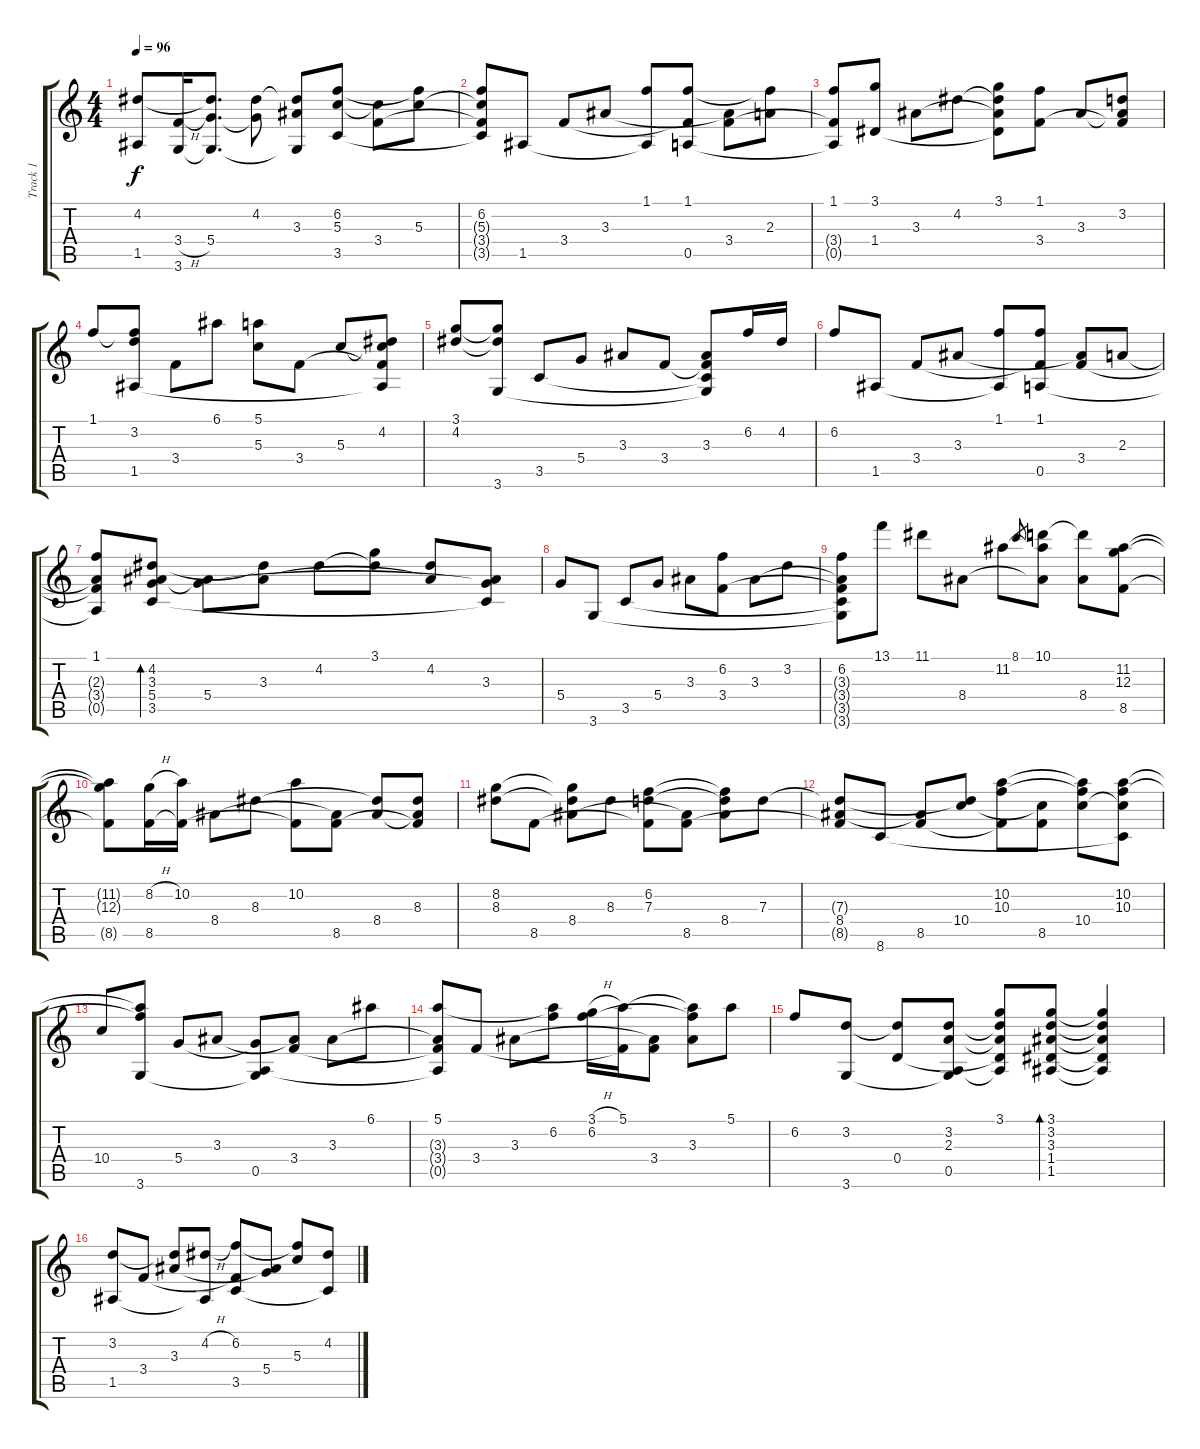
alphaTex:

\track ("Track 1" "Track 1") {instrument acousticguitarsteel}
\staff {score tabs}
\tuning (E4 B3 G3 D3 A2 E2) {hide}
\ts (4 4)
\tempo 96
\clef g2
\ks c
(4.2 1.5{t}).8{dy f} (3.4{h} 3.6).16 (4.2{t} 5.4 3.6{t}).8{d} (4.2 5.4{t}).8 (4.2{t} 3.3 3.6{t}).8 (6.2 5.3 3.5).8 (5.3{t} 3.4).8 (6.2{t} 5.3).8 |
(6.2 5.3{t} 3.4{t} 3.5{t}).8 1.5.8 3.4.8 3.3.8 (1.1 1.5{t}).8 (1.1 3.4{t} 0.5).8 (3.3{t} 3.4).8 (1.1{t} 2.3).8 |
(1.1 3.4{t} 0.5{t}).8 (3.1 1.4).8 3.3.8 4.2.8 (3.1 4.2{t} 3.3{t} 1.4{t}).8 (1.1 3.4).8 3.3.8 (3.2 3.3{t} 3.4{t}).8 |
1.1.8 (1.1{t} 3.2 1.5).8 3.4.8 6.1.8 (5.1 5.3).8 3.4.8 5.3.8 (4.2 5.3{t} 3.4{t} 1.5{t}).8 |
(3.1 4.2).8 (3.1{t} 4.2{t} 3.6).8 3.5.8 5.4.8 3.3.8 3.4.8 (3.3 3.4{t} 3.5{t} 3.6{t}).8 6.2.16 4.2.16 |
6.2.8 1.5.8 3.4.8 3.3.8 (1.1 1.5{t}).8 (1.1 3.4{t} 0.5).8 (3.3{t} 3.4).8 2.3.8 |
(1.1 2.3{t} 3.4{t} 0.5{t}).8 (4.2 3.3 5.4 3.5).8{bd 120} (3.3{t} 5.4).8 (4.2{t} 3.3).8 4.2.8 (3.1 4.2{t}).8 (4.2 3.3{t}).8 (3.3 5.4{t} 3.5{t}).8 |
5.4.8 3.6.8 3.5.8 5.4.8 3.3.8 (6.2 3.4).8 3.3.8 3.2.8 |
(6.2 3.3{t} 3.4{t} 3.5{t} 3.6{t}).8 13.1.8 11.1.8 8.4.8 11.2.8 8.1.8{gr} (10.1 11.2{t} 8.4{t}).8 (10.1{t} 8.4).8 (11.2 12.3 8.5).8 |
(11.2{t} 12.3{t} 8.5{t}).8 (8.2{h} 8.5).16 (10.2 8.5{t}).16 8.4.8 8.3.8 (10.2 8.5{t}).8 (8.4{t} 8.5).8 (8.3{t} 8.4).8 (8.3 8.4{t} 8.5{t}).8 |
(8.2 8.3).8 8.5.8 (8.2{t} 8.3{t} 8.4).8 8.3.8 (6.2 7.3 8.5{t}).8 (8.4{t} 8.5).8 (6.2{t} 7.3{t} 8.4).8 7.3.8 |
(7.3{t} 8.4 8.5{t}).8 8.6.8 (8.4{t} 8.5).8 (7.3{t} 10.4).8 (10.2 10.3 8.5{t}).8 (10.4{t} 8.5).8 (10.2{t} 10.3{t} 10.4).8 (10.2 10.3 10.4{t} 8.6{t}).8 |
10.4.8 (10.2{t} 10.3{t} 3.6).8 5.4.8 3.3.8 (5.4{t} 0.5 3.6{t}).8 (3.3{t} 3.4).8 3.3.8 6.1.8 |
(5.1 3.3{t} 3.4{t} 0.5{t}).8 3.4.8 3.3.8 (5.1{t} 6.2).8 (3.1{h} 6.2).16 (5.1 3.4{t}).16 (3.3{t} 3.4).8 (5.1{t} 6.2{t} 3.3).8 5.1.8 |
6.2.8 (3.2 3.6).8 (3.2{t} 0.4).8 (3.2 2.3 0.5 3.6{t}).8 (3.1 3.2{t} 2.3{t} 0.4{t} 0.5{t}).8 (3.1 3.2 3.3 1.4 1.5).8{bd 480} (3.1{t} 3.2{t} 3.3{t} 1.4{t} 1.5{t}).4 |
(3.2 1.5).8 3.4.8 (3.2{t} 3.3).8 (4.2{h} 1.5{t}).8 (6.2 3.4{t} 3.5).8 (3.3{t} 5.4).8 (6.2{t} 5.3).8 (4.2 3.5{t}).8
